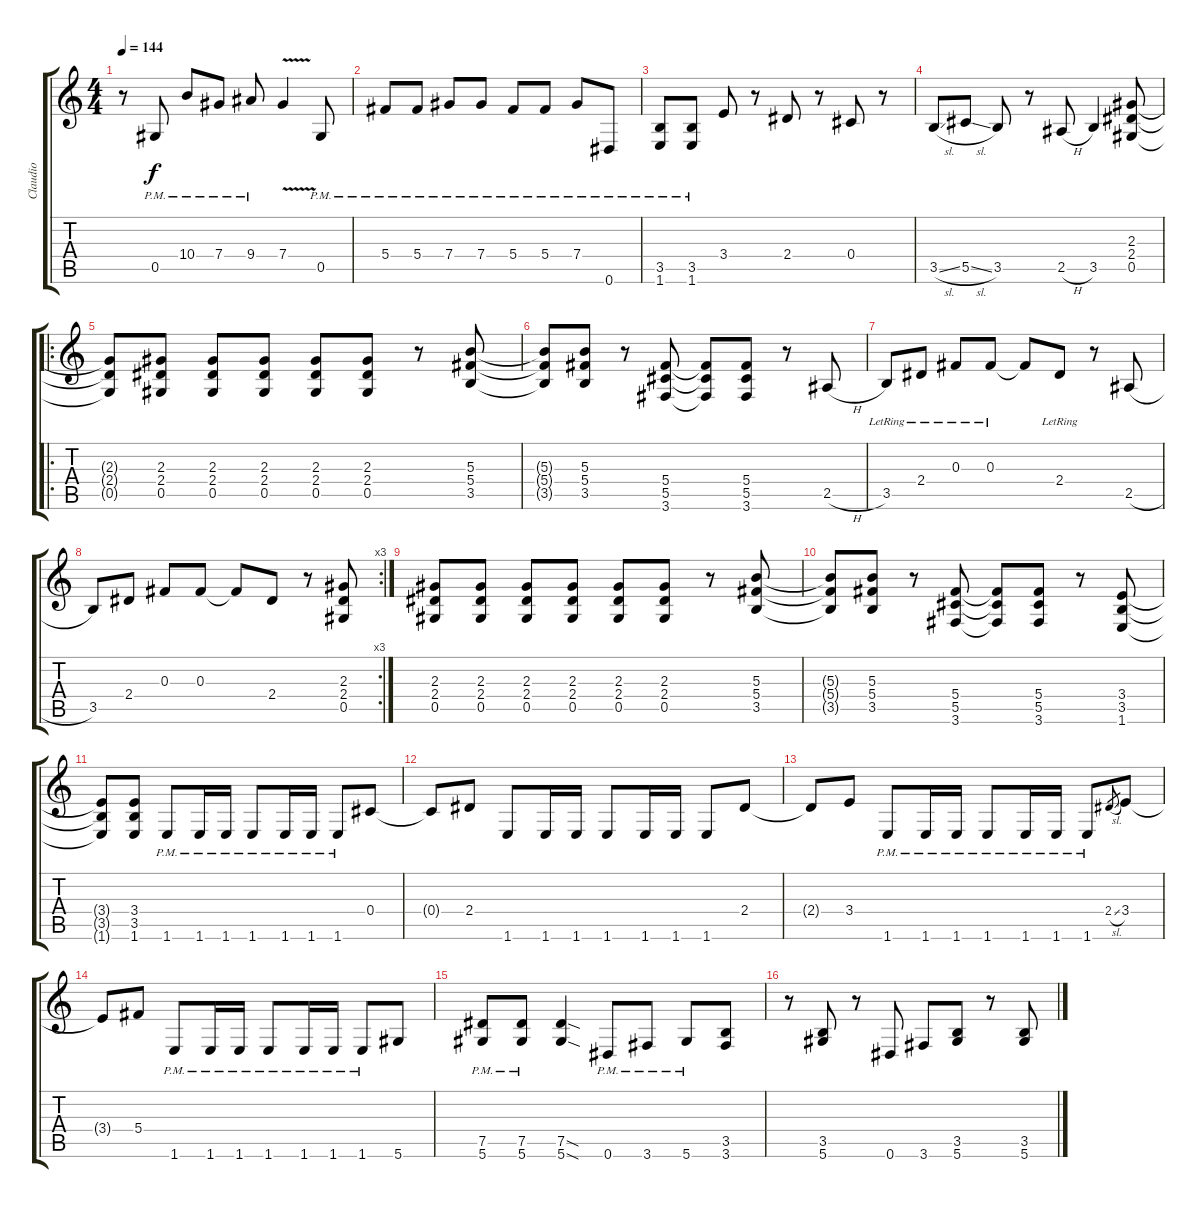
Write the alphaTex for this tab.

\track ("Claudio" "Claudio") {instrument distortionguitar}
\staff {score tabs}
\tuning (Eb4 Bb3 Gb3 Db3 Ab2 Eb2) {hide}
\ts (4 4)
\tempo 144
\clef g2
\ks c
r.8{dy f} 0.5{pm}.8 10.4{pm}.8 7.4{pm}.8 9.4{pm}.8 7.4{v}.4 0.5{pm}.8 |
5.4{pm}.8 5.4{pm}.8 7.4{pm}.8 7.4{pm}.8 5.4{pm}.8 5.4{pm}.8 7.4{pm}.8 0.6{pm}.8 |
(3.5{pm} 1.6{pm}).8 (3.5{pm} 1.6{pm}).8 3.4.8 r.8 2.4.8 r.8 0.4.8 r.8 |
3.5{sl}.8 5.5{sl}.8 3.5.8 r.8 2.5{h}.8 3.5.4 (2.3 2.4 0.5).8 |
\ro
(2.3{t} 2.4{t} 0.5{t}).8 (2.3 2.4 0.5).8 (2.3 2.4 0.5).8 (2.3 2.4 0.5).8 (2.3 2.4 0.5).8 (2.3 2.4 0.5).8 r.8 (5.3 5.4 3.5).8 |
(5.3{t} 5.4{t} 3.5{t}).8 (5.3 5.4 3.5).8 r.8 (5.4 5.5 3.6).8 (5.4{t} 5.5{t} 3.6{t}).8 (5.4 5.5 3.6).8 r.8 2.5{h}.8 |
3.5{lr}.8 2.4{lr}.8 0.3{lr}.8 0.3{lr}.8 0.3{t}.8 2.4{lr}.8 r.8 2.5{h}.8 |
\rc 3
3.5.8 2.4.8 0.3.8 0.3.8 0.3{t}.8 2.4.8 r.8 (2.3 2.4 0.5).8 |
(2.3 2.4 0.5).8 (2.3 2.4 0.5).8 (2.3 2.4 0.5).8 (2.3 2.4 0.5).8 (2.3 2.4 0.5).8 (2.3 2.4 0.5).8 r.8 (5.3 5.4 3.5).8 |
(5.3{t} 5.4{t} 3.5{t}).8 (5.3 5.4 3.5).8 r.8 (5.4 5.5 3.6).8 (5.4{t} 5.5{t} 3.6{t}).8 (5.4 5.5 3.6).8 r.8 (3.4 3.5 1.6).8 |
(3.4{t} 3.5{t} 1.6{t}).8 (3.4 3.5 1.6).8 1.6{pm}.8 1.6{pm}.16 1.6{pm}.16 1.6{pm}.8 1.6{pm}.16 1.6{pm}.16 1.6{pm}.8 0.4.8 |
0.4{t}.8 2.4.8 1.6.8 1.6.16 1.6.16 1.6.8 1.6.16 1.6.16 1.6.8 2.4.8 |
2.4{t}.8 3.4.8 1.6{pm}.8 1.6{pm}.16 1.6{pm}.16 1.6{pm}.8 1.6{pm}.16 1.6{pm}.16 1.6{pm}.8 2.4{sl}.8{gr} 3.4.8 |
3.4{t}.8 5.4.8 1.6{pm}.8 1.6{pm}.16 1.6{pm}.16 1.6{pm}.8 1.6{pm}.16 1.6{pm}.16 1.6{pm}.8 5.6.8 |
(7.5{pm} 5.6{pm}).8 (7.5{pm} 5.6{pm}).8 (7.5{sod} 5.6{sod}).4 0.6{pm}.8 3.6{pm}.8 5.6{pm}.8 (3.5 3.6).8 |
r.8 (3.5 5.6).8 r.8 0.6.8 3.6.8 (3.5 5.6).8 r.8 (3.5 5.6).8
